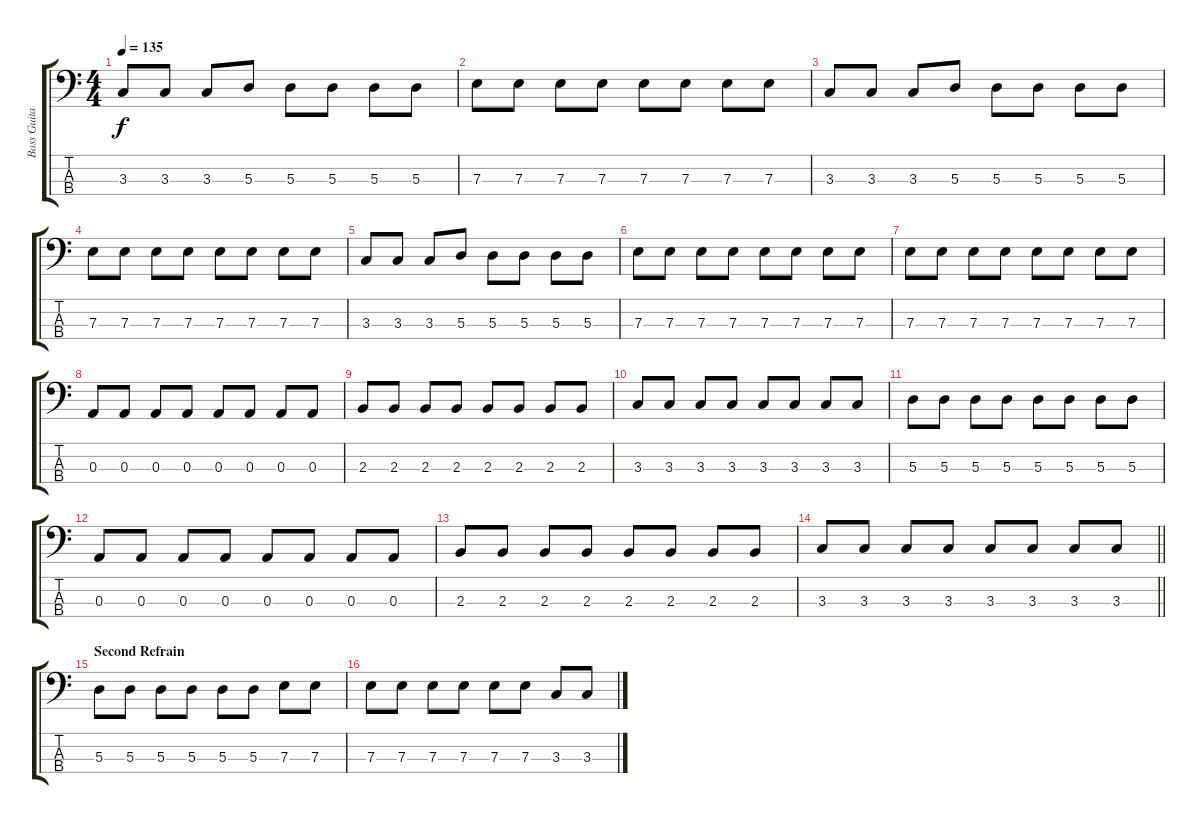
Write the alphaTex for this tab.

\track ("Bass Guitar" "Bass Guita") {instrument electricbassfinger}
\staff {score tabs}
\tuning (G2 D2 A1 E1) {hide}
\ts (4 4)
\tempo 135
\clef f4
\ks c
3.3.8{dy f} 3.3.8 3.3.8 5.3.8 5.3.8 5.3.8 5.3.8 5.3.8 |
7.3.8 7.3.8 7.3.8 7.3.8 7.3.8 7.3.8 7.3.8 7.3.8 |
3.3.8 3.3.8 3.3.8 5.3.8 5.3.8 5.3.8 5.3.8 5.3.8 |
7.3.8 7.3.8 7.3.8 7.3.8 7.3.8 7.3.8 7.3.8 7.3.8 |
3.3.8 3.3.8 3.3.8 5.3.8 5.3.8 5.3.8 5.3.8 5.3.8 |
7.3.8 7.3.8 7.3.8 7.3.8 7.3.8 7.3.8 7.3.8 7.3.8 |
7.3.8 7.3.8 7.3.8 7.3.8 7.3.8 7.3.8 7.3.8 7.3.8 |
0.3.8 0.3.8 0.3.8 0.3.8 0.3.8 0.3.8 0.3.8 0.3.8 |
2.3.8 2.3.8 2.3.8 2.3.8 2.3.8 2.3.8 2.3.8 2.3.8 |
3.3.8 3.3.8 3.3.8 3.3.8 3.3.8 3.3.8 3.3.8 3.3.8 |
5.3.8 5.3.8 5.3.8 5.3.8 5.3.8 5.3.8 5.3.8 5.3.8 |
0.3.8 0.3.8 0.3.8 0.3.8 0.3.8 0.3.8 0.3.8 0.3.8 |
2.3.8 2.3.8 2.3.8 2.3.8 2.3.8 2.3.8 2.3.8 2.3.8 |
\barLineRight lightlight
3.3.8 3.3.8 3.3.8 3.3.8 3.3.8 3.3.8 3.3.8 3.3.8 |
\section ("" "Second Refrain")
5.3.8 5.3.8 5.3.8 5.3.8 5.3.8 5.3.8 7.3.8 7.3.8 |
7.3.8 7.3.8 7.3.8 7.3.8 7.3.8 7.3.8 3.3.8 3.3.8
